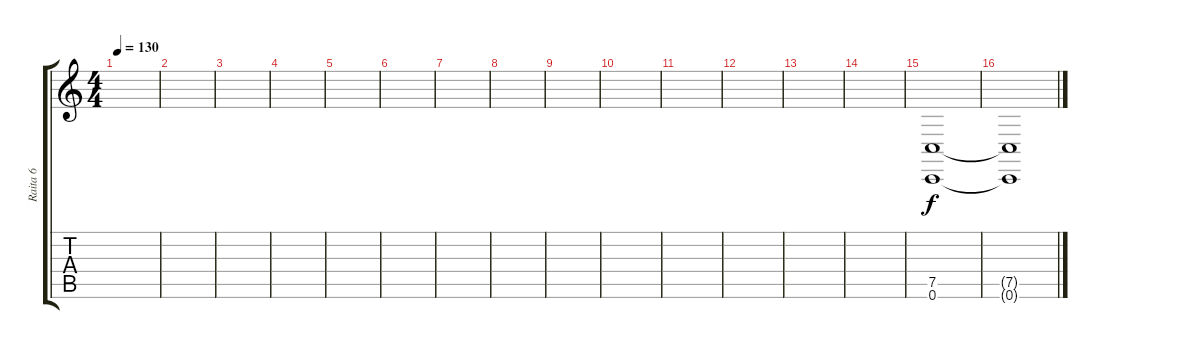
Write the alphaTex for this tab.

\track ("Raita 6" "Raita 6") {instrument frenchhorn}
\staff {score tabs}
\tuning (C4 G3 Eb3 Bb2 F2 C2) {hide}
\ts (4 4)
\tempo 130
\clef g2
\ks c
|
|
|
|
|
|
|
|
|
|
|
|
|
|
(7.5 0.6).1 |
(7.5{t} 0.6{t}).1
